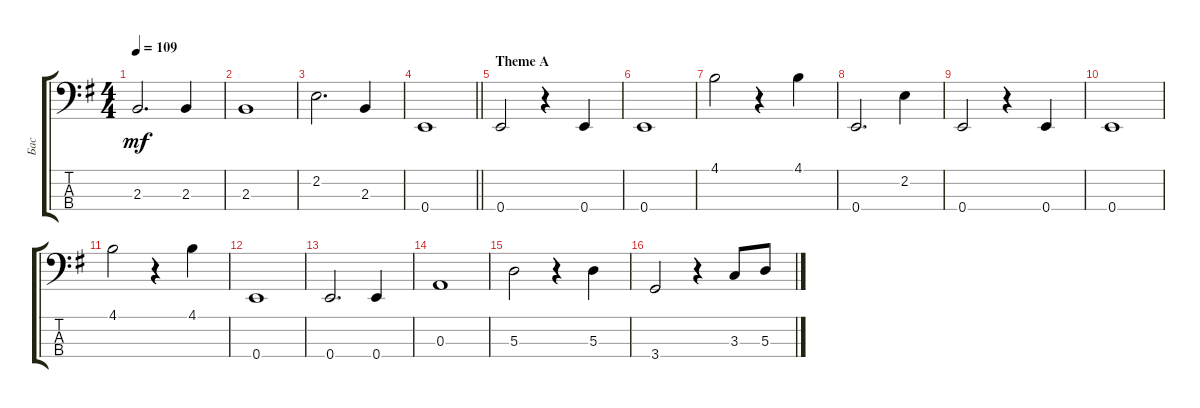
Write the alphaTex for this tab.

\track ("Бас" "Бас") {instrument electricbassfinger}
\staff {score tabs}
\tuning (G2 D2 A1 E1) {hide}
\ts (4 4)
\tempo 109
\clef f4
\ks eminor
2.3.2{d dy mf} 2.3.4 |
2.3.1 |
2.2.2{d} 2.3.4 |
\barLineRight lightlight
0.4.1 |
\section ("" "Theme A")
0.4.2 r.4 0.4.4 |
0.4.1 |
4.1.2 r.4 4.1.4 |
0.4.2{d} 2.2.4 |
0.4.2 r.4 0.4.4 |
0.4.1 |
4.1.2 r.4 4.1.4 |
0.4.1 |
0.4.2{d} 0.4.4 |
0.3.1 |
5.3.2 r.4 5.3.4 |
3.4.2 r.4 3.3.8 5.3.8
